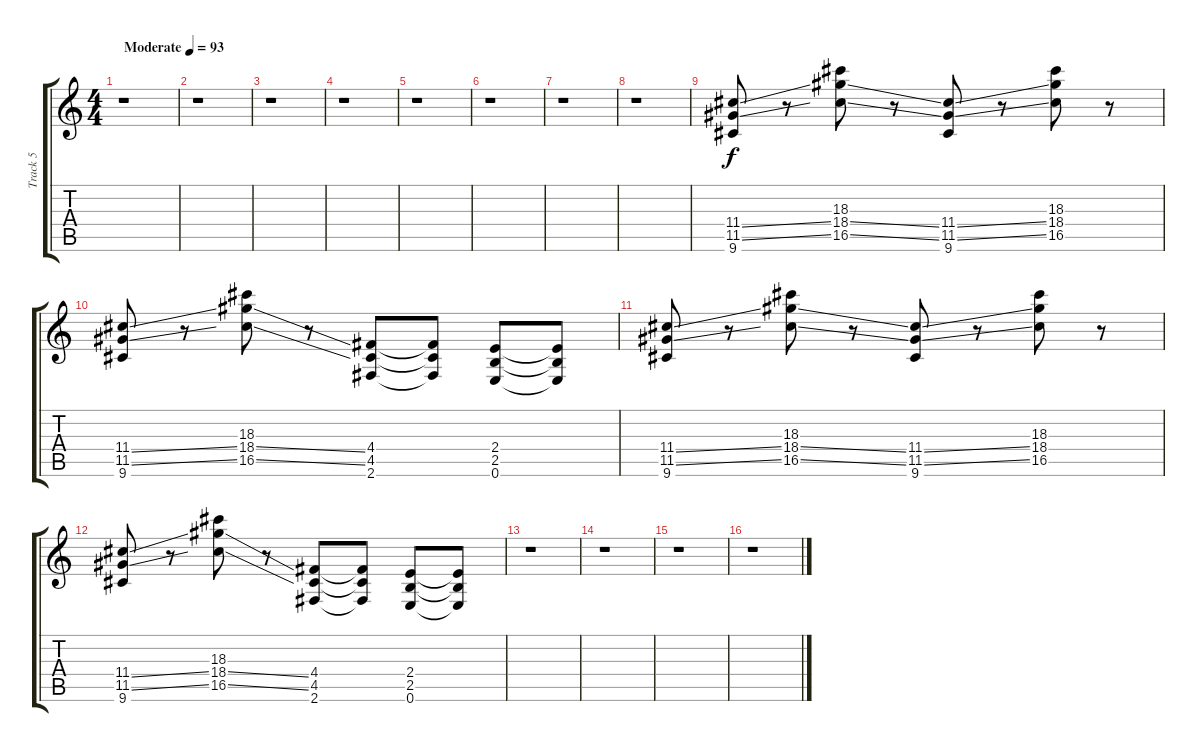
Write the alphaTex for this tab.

\track ("Track 5" "Track 5") {instrument distortionguitar}
\staff {score tabs}
\tuning (E4 B3 G3 D3 A2 E2) {hide}
\ts (4 4)
\tempo (93 "Moderate")
\clef g2
\ks c
r.1{dy f instrument distortionguitar} |
r.1 |
r.1 |
r.1 |
r.1 |
r.1 |
r.1 |
r.1 |
(11.4{ss} 11.5{ss} 9.6).8 r.8 (18.3 18.4{ss} 16.5{ss}).8 r.8 (11.4{ss} 11.5{ss} 9.6).8 r.8 (18.3 18.4 16.5).8 r.8 |
(11.4{ss} 11.5{ss} 9.6).8 r.8 (18.3 18.4{ss} 16.5{ss}).8 r.8 (4.4 4.5 2.6).8 (4.4{t} 4.5{t} 2.6{t}).8 (2.4 2.5 0.6).8 (2.4{t} 2.5{t} 0.6{t}).8 |
(11.4{ss} 11.5{ss} 9.6).8 r.8 (18.3 18.4{ss} 16.5{ss}).8 r.8 (11.4{ss} 11.5{ss} 9.6).8 r.8 (18.3 18.4 16.5).8 r.8 |
(11.4{ss} 11.5{ss} 9.6).8 r.8 (18.3 18.4{ss} 16.5{ss}).8 r.8 (4.4 4.5 2.6).8 (4.4{t} 4.5{t} 2.6{t}).8 (2.4 2.5 0.6).8 (2.4{t} 2.5{t} 0.6{t}).8 |
r.1 |
r.1 |
r.1 |
r.1
